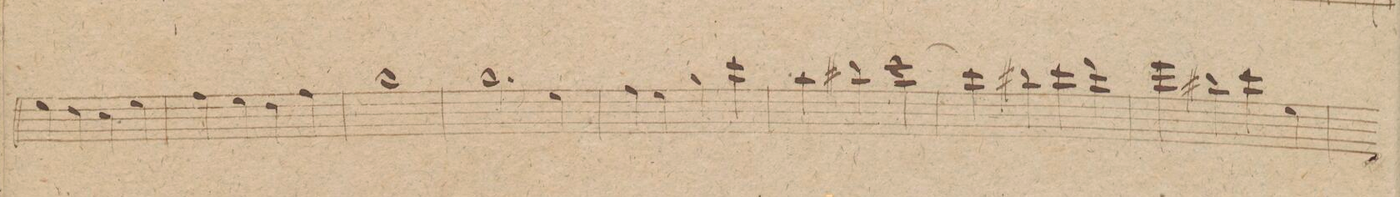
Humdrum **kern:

**kern	**dynam
*I"Fagotto. 1mo	*
*clefF4	*
*k[f#c#g#]	*
*met(c|)	*
*M2/2	*
4G#\	.
4F#\	.
4E\	.
4G#\	.
=216	=216
4A\	.
4G#\	.
4F#\	.
4A\	.
=217	=217
1B	.
=218	=218
2.B\	.
4G#\	.
=219	=219
4A\	.
4G#\	.
4B\	.
4e\	.
=220	=220
4c#\	.
4d#X\	.
[2e\	.
=221	=221
4e\]	.
4d#X\	.
4e\	.
4f#\	.
=222	=222
4g#\	.
4d#X\	.
4e\	.
4G#\	.
=223	=223
*-	*-
